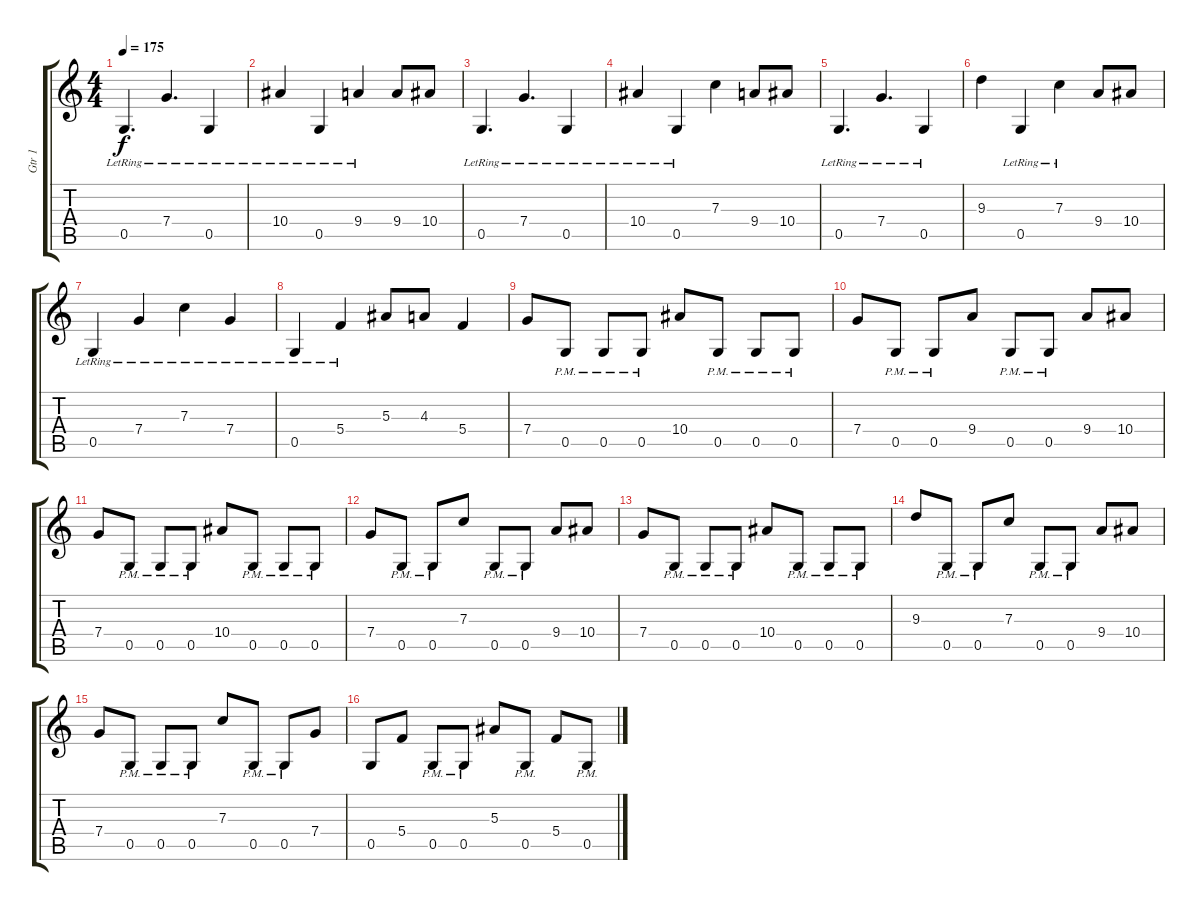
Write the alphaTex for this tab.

\track ("Gtr 1" "Gtr 1") {instrument distortionguitar}
\staff {score tabs}
\tuning (D4 A3 F3 C3 G2 D2) {hide}
\ts (4 4)
\tempo 175
\clef g2
\ks c
0.5{lr}.4{d dy f} 7.4{lr}.4{d} 0.5{lr}.4 |
10.4{lr}.4 0.5{lr}.4 9.4{lr}.4 9.4.8 10.4.8 |
0.5{lr}.4{d} 7.4{lr}.4{d} 0.5{lr}.4 |
10.4{lr}.4 0.5{lr}.4 7.3.4 9.4.8 10.4.8 |
0.5{lr}.4{d} 7.4{lr}.4{d} 0.5{lr}.4 |
9.3.4 0.5{lr}.4 7.3{lr}.4 9.4.8 10.4.8 |
0.5{lr}.4 7.4{lr}.4 7.3{lr}.4 7.4{lr}.4 |
0.5{lr}.4 5.4{lr}.4 5.3.8 4.3.8 5.4.4 |
7.4.8 0.5{pm}.8 0.5{pm}.8 0.5{pm}.8 10.4.8 0.5{pm}.8 0.5{pm}.8 0.5{pm}.8 |
7.4.8 0.5{pm}.8 0.5{pm}.8 9.4.8 0.5{pm}.8 0.5{pm}.8 9.4.8 10.4.8 |
7.4.8 0.5{pm}.8 0.5{pm}.8 0.5{pm}.8 10.4.8 0.5{pm}.8 0.5{pm}.8 0.5{pm}.8 |
7.4.8 0.5{pm}.8 0.5{pm}.8 7.3.8 0.5{pm}.8 0.5{pm}.8 9.4.8 10.4.8 |
7.4.8 0.5{pm}.8 0.5{pm}.8 0.5{pm}.8 10.4.8 0.5{pm}.8 0.5{pm}.8 0.5{pm}.8 |
9.3.8 0.5{pm}.8 0.5{pm}.8 7.3.8 0.5{pm}.8 0.5{pm}.8 9.4.8 10.4.8 |
7.4.8 0.5{pm}.8 0.5{pm}.8 0.5{pm}.8 7.3.8 0.5{pm}.8 0.5{pm}.8 7.4.8 |
0.5.8 5.4.8 0.5{pm}.8 0.5{pm}.8 5.3.8 0.5{pm}.8 5.4.8 0.5{pm}.8
